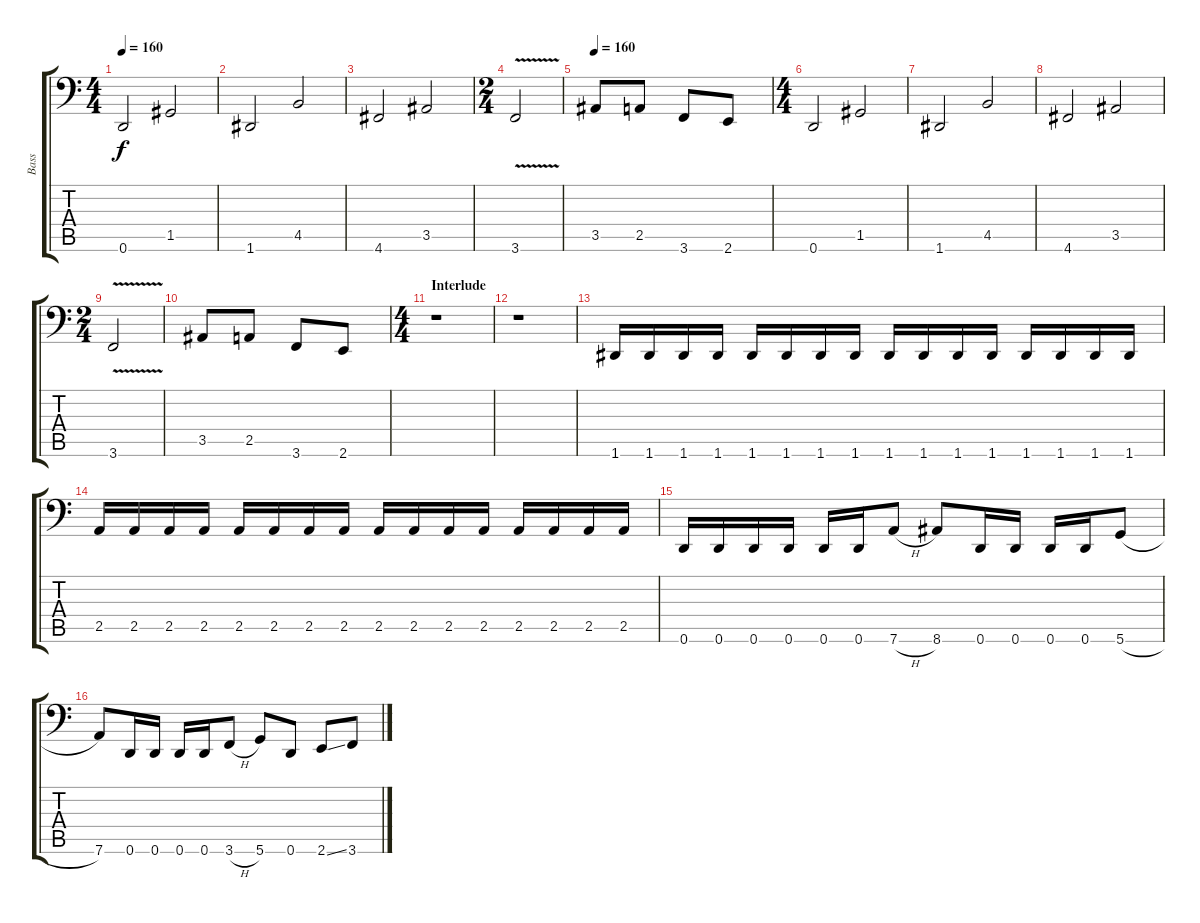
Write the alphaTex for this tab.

\track ("Bass" "Bass") {instrument electricbasspick}
\staff {score tabs}
\tuning (D3 A2 F2 C2 G1 D1) {hide}
\ts (4 4)
\tempo 160
\clef f4
\ks c
0.6.2{dy f} 1.5.2 |
1.6.2 4.5.2 |
4.6.2 3.5.2 |
\ts (2 4)
3.6{v}.2 |
\tempo 160
3.5.8 2.5.8 3.6.8 2.6.8 |
\ts (4 4)
0.6.2 1.5.2 |
1.6.2 4.5.2 |
4.6.2 3.5.2 |
\ts (2 4)
3.6{v}.2 |
3.5.8 2.5.8 3.6.8 2.6.8 |
\ts (4 4)
\section ("" "Interlude")
r.1 |
r.1 |
1.6.16 1.6.16 1.6.16 1.6.16 1.6.16 1.6.16 1.6.16 1.6.16 1.6.16 1.6.16 1.6.16 1.6.16 1.6.16 1.6.16 1.6.16 1.6.16 |
2.5.16 2.5.16 2.5.16 2.5.16 2.5.16 2.5.16 2.5.16 2.5.16 2.5.16 2.5.16 2.5.16 2.5.16 2.5.16 2.5.16 2.5.16 2.5.16 |
0.6.16 0.6.16 0.6.16 0.6.16 0.6.16 0.6.16 7.6{h}.8 8.6.8 0.6.16 0.6.16 0.6.16 0.6.16 5.6{h}.8 |
7.6.8 0.6.16 0.6.16 0.6.16 0.6.16 3.6{h}.8 5.6.8 0.6.8 2.6{ss}.8 3.6.8
